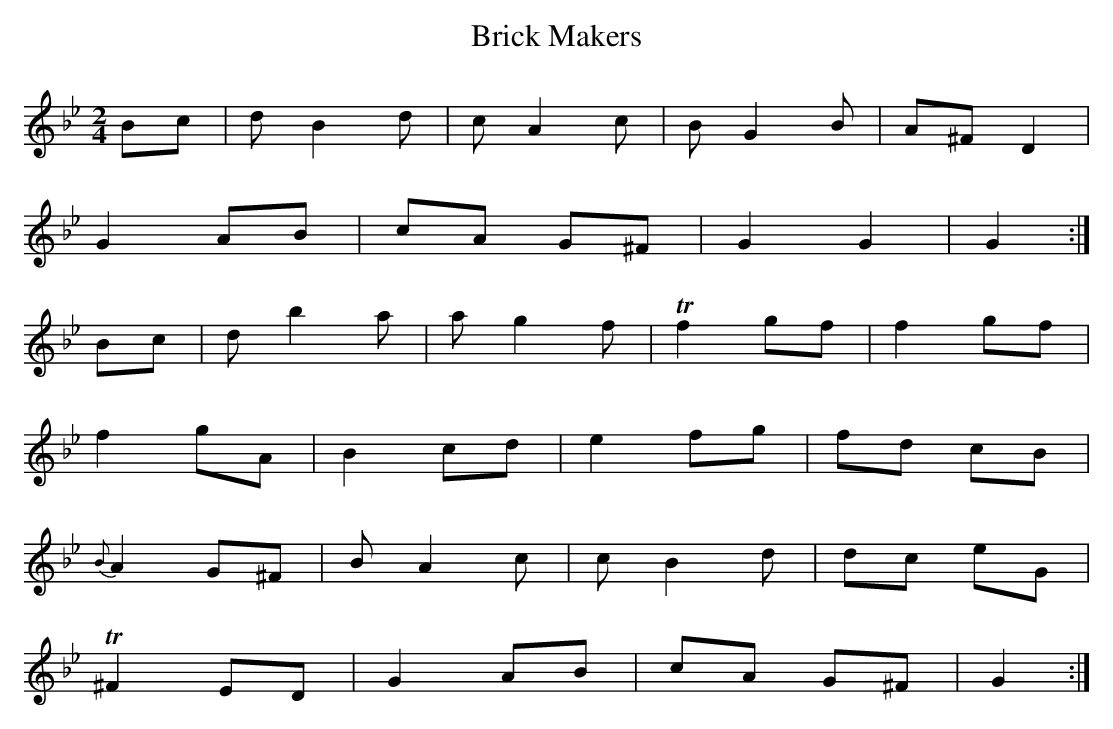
X:1
T:Brick Makers
M:2/4
L:1/8
K:Bb
Bc |\
d B2 d | cA2 c | BG2 B | A^F D2 |
G2 AB | cA G^F |G2 G2 | G2 :|
Bc |\
d b2a | ag2f | Tf2 gf | f2 gf |
f2 gA | B2cd | e2 fg | fd cB |
{B}A2G^F | BA2 c | cB2 d | dc eG |
T^F2 ED | G2 AB| cA G^F  | G2 :|
